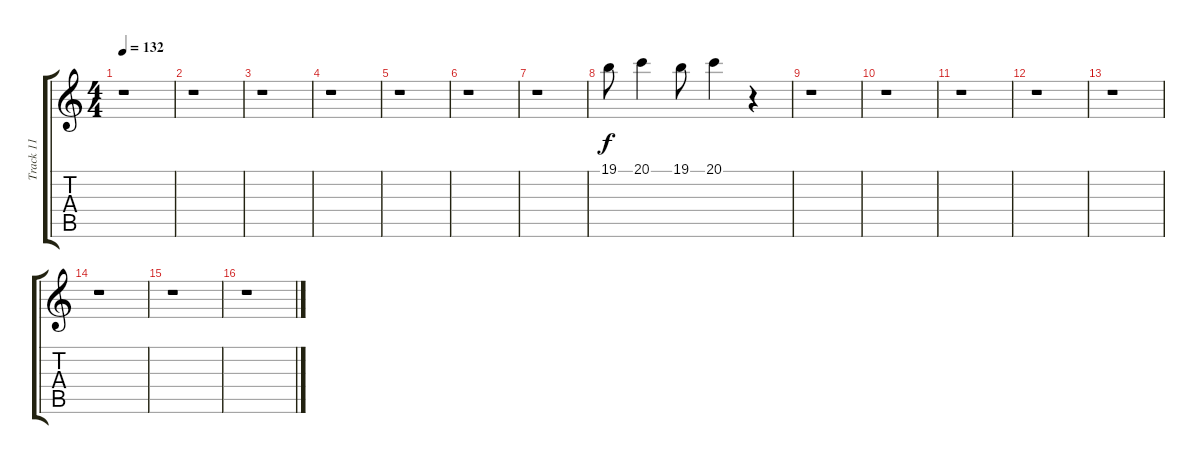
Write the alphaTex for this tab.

\track ("Track 11" "Track 11") {instrument honkytonkpiano}
\staff {score tabs}
\tuning (E4 B3 G3 D3 A2 E2) {hide}
\ts (4 4)
\tempo 132
\clef g2
\ks c
r.1{dy f} |
r.1 |
r.1 |
r.1 |
r.1 |
r.1 |
r.1 |
19.1.8 20.1.4 19.1.8 20.1.4 r.4 |
r.1 |
r.1 |
r.1 |
r.1 |
r.1 |
r.1 |
r.1 |
r.1
